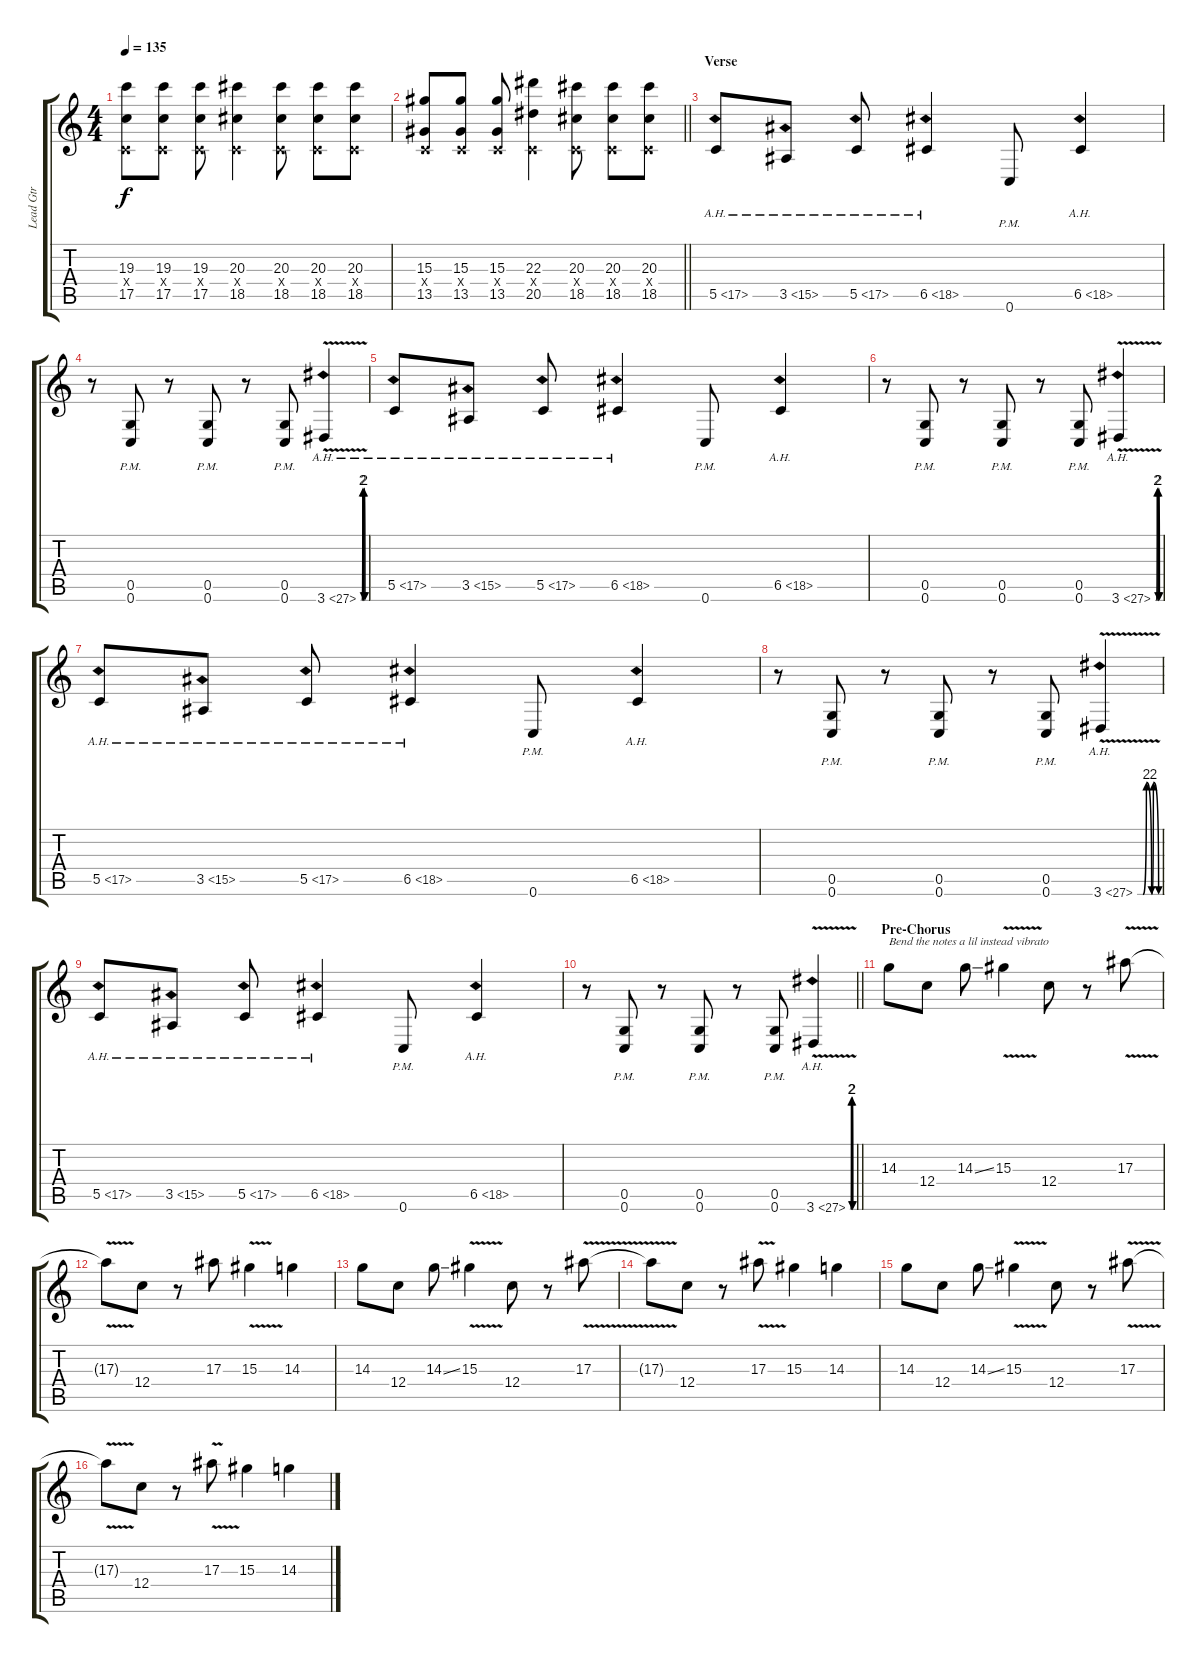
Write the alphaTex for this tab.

\track ("Lead Gtr" "Lead Gtr") {instrument distortionguitar}
\staff {score tabs}
\tuning (D4 A3 F3 C3 G2 C2) {hide}
\ts (4 4)
\tempo 135
\clef g2
\ks c
(19.3 0.4{x} 17.5).8{dy f} (19.3 0.4{x} 17.5).8 (19.3 0.4{x} 17.5).8 (20.3 0.4{x} 18.5).4 (20.3 0.4{x} 18.5).8 (20.3 0.4{x} 18.5).8 (20.3 0.4{x} 18.5).8 |
\barLineRight lightlight
(15.3 0.4{x} 13.5).8 (15.3 0.4{x} 13.5).8 (15.3 0.4{x} 13.5).8 (22.3 0.4{x} 20.5).4 (20.3 0.4{x} 18.5).8 (20.3 0.4{x} 18.5).8 (20.3 0.4{x} 18.5).8 |
\section ("" "Verse")
5.5{ah 12}.8 3.5{ah 12}.8 5.5{ah 12}.8 6.5{ah 12}.4 0.6{pm}.8 6.5{ah 12}.4 |
r.8 (0.5{pm} 0.6{pm}).8 r.8 (0.5{pm} 0.6{pm}).8 r.8 (0.5{pm} 0.6{pm}).8 3.6{be (custom 0 0 15 0 25 8 40 0 45 8 60 0) ah 24 v}.4 |
5.5{ah 12}.8 3.5{ah 12}.8 5.5{ah 12}.8 6.5{ah 12}.4 0.6{pm}.8 6.5{ah 12}.4 |
r.8 (0.5{pm} 0.6{pm}).8 r.8 (0.5{pm} 0.6{pm}).8 r.8 (0.5{pm} 0.6{pm}).8 3.6{be (custom 0 0 15 0 25 8 40 0 45 8 60 0) ah 24 v}.4 |
5.5{ah 12}.8 3.5{ah 12}.8 5.5{ah 12}.8 6.5{ah 12}.4 0.6{pm}.8 6.5{ah 12}.4 |
r.8 (0.5{pm} 0.6{pm}).8 r.8 (0.5{pm} 0.6{pm}).8 r.8 (0.5{pm} 0.6{pm}).8 3.6{be (custom 0 0 15 0 25 8 40 0 45 8 60 0) ah 24 v}.4 |
5.5{ah 12}.8 3.5{ah 12}.8 5.5{ah 12}.8 6.5{ah 12}.4 0.6{pm}.8 6.5{ah 12}.4 |
\barLineRight lightlight
r.8 (0.5{pm} 0.6{pm}).8 r.8 (0.5{pm} 0.6{pm}).8 r.8 (0.5{pm} 0.6{pm}).8 3.6{be (custom 0 0 15 0 25 8 40 0 45 8 60 0) ah 24 v}.4 |
\section ("" "Pre-Chorus")
14.3.8{txt "Bend the notes a lil instead vibrato"} 12.4.8 14.3{ss}.8 15.3{v}.4 12.4.8 r.8 17.3{v}.8 |
17.3{t}.8 12.4.8 r.8 17.3.8 15.3{v}.4 14.3.4 |
14.3.8 12.4.8 14.3{ss}.8 15.3{v}.4 12.4.8 r.8 17.3{v}.8 |
17.3{t}.8 12.4.8 r.8 17.3{v}.8 15.3.4 14.3.4 |
14.3.8 12.4.8 14.3{ss}.8 15.3{v}.4 12.4.8 r.8 17.3{v}.8 |
17.3{t}.8 12.4.8 r.8 17.3{v}.8 15.3.4 14.3.4
